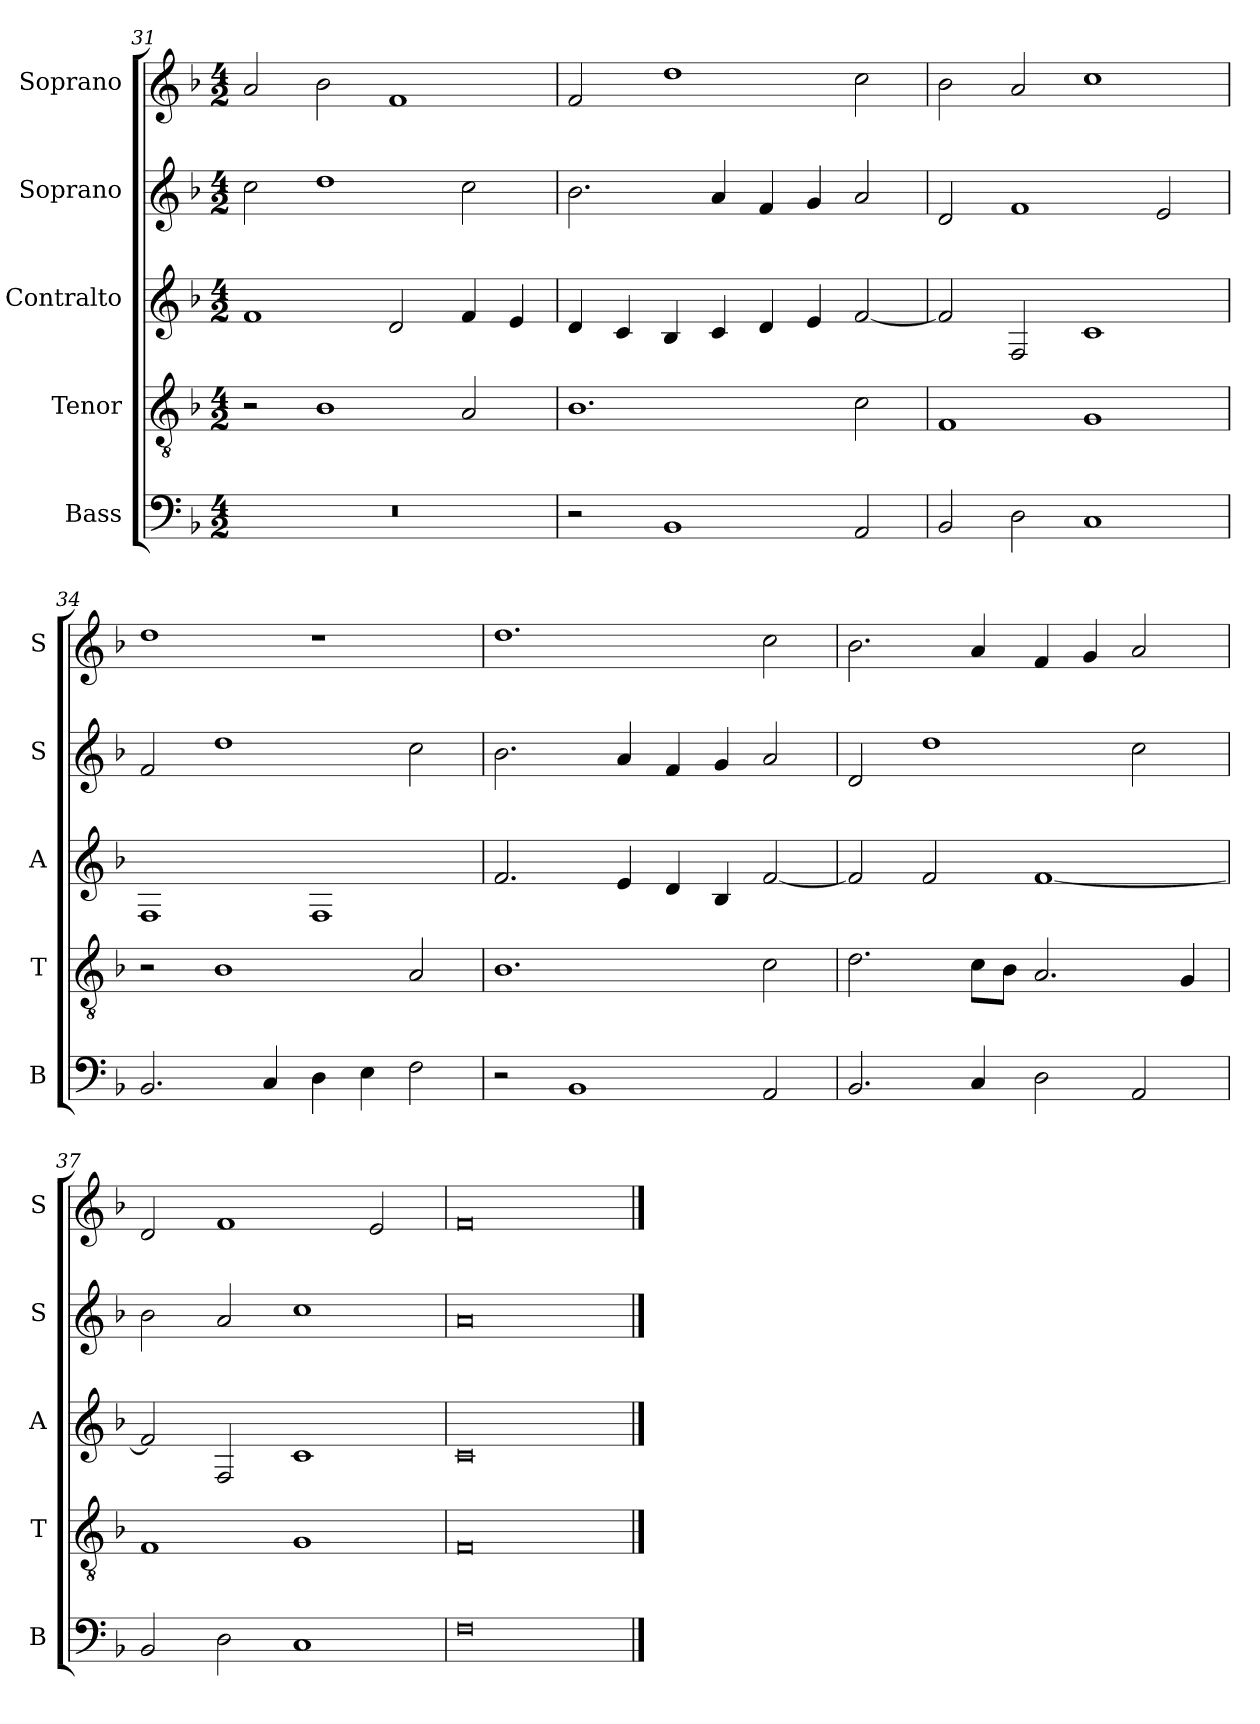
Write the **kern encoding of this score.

**kern	**kern	**kern	**kern	**kern
*part5	*part4	*part3	*part2	*part1
*staff5	*staff4	*staff3	*staff2	*staff1
*I"Bass	*I"Tenor	*I"Contralto	*I"Soprano	*I"Soprano
*I'B	*I'T	*I'A	*I'S	*I'S
*clefF4	*clefGv2	*clefG2	*clefG2	*clefG2
*k[b-]	*k[b-]	*k[b-]	*k[b-]	*k[b-]
*F:ion	*F:ion	*F:ion	*F:ion	*F:ion
*M4/2	*M4/2	*M4/2	*M4/2	*M4/2
=31	=31	=31	=31	=31
0r	2r	1f	2cc	2a
.	1B-	.	1dd	2b-
.	.	2d	.	1f
.	2A	4f	2cc	.
.	.	4e	.	.
=32	=32	=32	=32	=32
2r	1.B-	4d	2.b-	2f
.	.	4c	.	.
1BB-	.	4B-	.	1dd
.	.	4c	4a	.
.	.	4d	4f	.
.	.	4e	4g	.
2AA	2c	[2f	2a	2cc
=33	=33	=33	=33	=33
2BB-	1F	2f]	2d	2b-
2D	.	2F	1f	2a
1C	1G	1c	.	1cc
.	.	.	2e	.
=34	=34	=34	=34	=34
2.BB-	2r	1F	2f	1dd
.	1B-	.	1dd	.
4C	.	.	.	.
4D	.	1F	.	1r
4E	.	.	.	.
2F	2A	.	2cc	.
=35	=35	=35	=35	=35
2r	1.B-	2.f	2.b-	1.dd
1BB-	.	.	.	.
.	.	4e	4a	.
.	.	4d	4f	.
.	.	4B-	4g	.
2AA	2c	[2f	2a	2cc
=36	=36	=36	=36	=36
2.BB-	2.d	2f]	2d	2.b-
.	.	2f	1dd	.
4C	8c\L	.	.	4a
.	8B-\J	.	.	.
2D	2.A	[1f	.	4f
.	.	.	.	4g
2AA	.	.	2cc	2a
.	4G	.	.	.
=37	=37	=37	=37	=37
2BB-	1F	2f]	2b-	2d
2D	.	2F	2a	1f
1C	1G	1c	1cc	.
.	.	.	.	2e
=38	=38	=38	=38	=38
0F	0F	0c	0a	0f
==	==	==	==	==
*-	*-	*-	*-	*-
